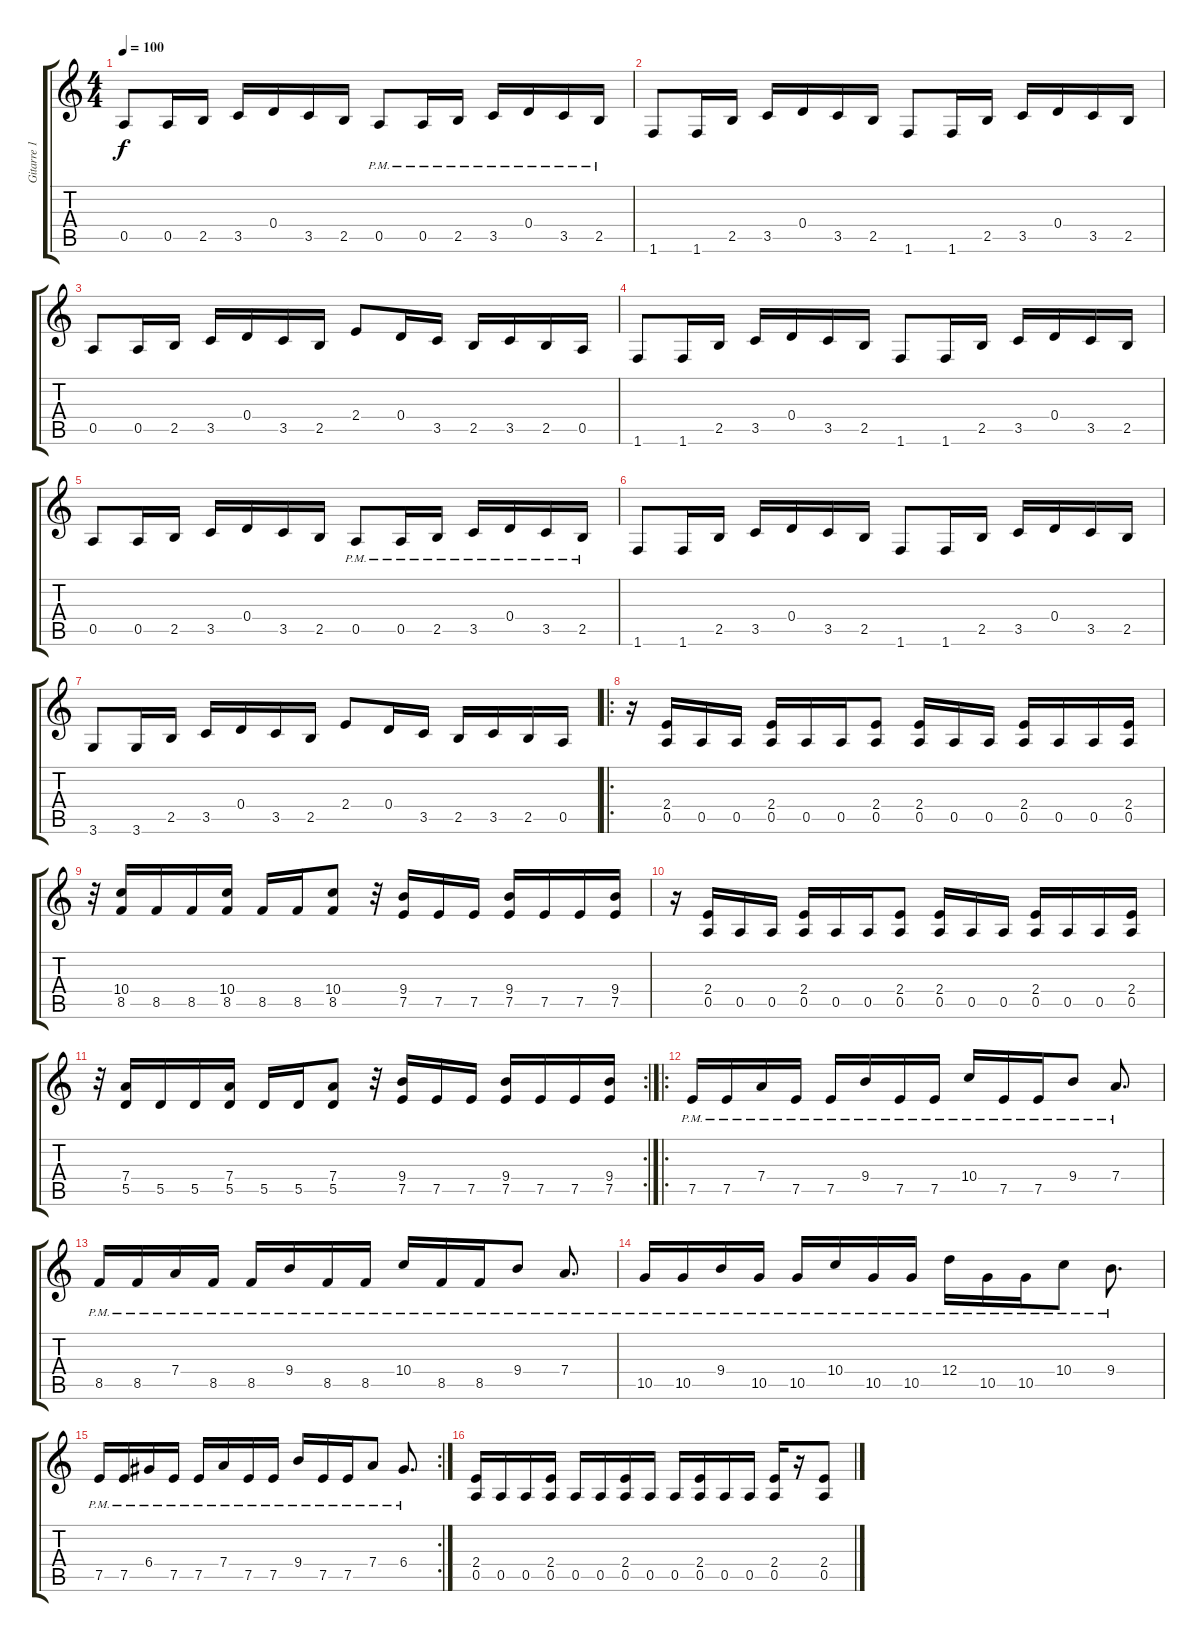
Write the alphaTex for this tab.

\track ("Gitarre 1" "Gitarre 1") {instrument overdrivenguitar}
\staff {score tabs}
\tuning (E4 B3 G3 D3 A2 E2) {hide}
\ts (4 4)
\tempo 100
\clef g2
\ks c
0.5.8{dy f} 0.5.16 2.5.16 3.5.16 0.4.16 3.5.16 2.5.16 0.5{pm}.8 0.5{pm}.16 2.5{pm}.16 3.5{pm}.16 0.4{pm}.16 3.5{pm}.16 2.5{pm}.16 |
1.6.8 1.6.16 2.5.16 3.5.16 0.4.16 3.5.16 2.5.16 1.6.8 1.6.16 2.5.16 3.5.16 0.4.16 3.5.16 2.5.16 |
0.5.8 0.5.16 2.5.16 3.5.16 0.4.16 3.5.16 2.5.16 2.4.8 0.4.16 3.5.16 2.5.16 3.5.16 2.5.16 0.5.16 |
1.6.8 1.6.16 2.5.16 3.5.16 0.4.16 3.5.16 2.5.16 1.6.8 1.6.16 2.5.16 3.5.16 0.4.16 3.5.16 2.5.16 |
0.5.8 0.5.16 2.5.16 3.5.16 0.4.16 3.5.16 2.5.16 0.5{pm}.8 0.5{pm}.16 2.5{pm}.16 3.5{pm}.16 0.4{pm}.16 3.5{pm}.16 2.5{pm}.16 |
1.6.8 1.6.16 2.5.16 3.5.16 0.4.16 3.5.16 2.5.16 1.6.8 1.6.16 2.5.16 3.5.16 0.4.16 3.5.16 2.5.16 |
3.6.8 3.6.16 2.5.16 3.5.16 0.4.16 3.5.16 2.5.16 2.4.8 0.4.16 3.5.16 2.5.16 3.5.16 2.5.16 0.5.16 |
\ro
r.16 (2.4 0.5).16 0.5.16 0.5.16 (2.4 0.5).16 0.5.16 0.5.16 (2.4 0.5).8 (2.4 0.5).16 0.5.16 0.5.16 (2.4 0.5).16 0.5.16 0.5.16 (2.4 0.5).16 |
r.32 (10.4 8.5).16 8.5.16 8.5.16 (10.4 8.5).16 8.5.16 8.5.16 (10.4 8.5).8 r.32 (9.4 7.5).16 7.5.16 7.5.16 (9.4 7.5).16 7.5.16 7.5.16 (9.4 7.5).16 |
r.16 (2.4 0.5).16 0.5.16 0.5.16 (2.4 0.5).16 0.5.16 0.5.16 (2.4 0.5).8 (2.4 0.5).16 0.5.16 0.5.16 (2.4 0.5).16 0.5.16 0.5.16 (2.4 0.5).16 |
\rc 2
r.32 (7.4 5.5).16 5.5.16 5.5.16 (7.4 5.5).16 5.5.16 5.5.16 (7.4 5.5).8 r.32 (9.4 7.5).16 7.5.16 7.5.16 (9.4 7.5).16 7.5.16 7.5.16 (9.4 7.5).16 |
\ro
7.5{pm}.16 7.5{pm}.16 7.4{pm}.16 7.5{pm}.16 7.5{pm}.16 9.4{pm}.16 7.5{pm}.16 7.5{pm}.16 10.4{pm}.16 7.5{pm}.16 7.5{pm}.16 9.4{pm}.8 7.4{pm}.8{d} |
8.5{pm}.16 8.5{pm}.16 7.4{pm}.16 8.5{pm}.16 8.5{pm}.16 9.4{pm}.16 8.5{pm}.16 8.5{pm}.16 10.4{pm}.16 8.5{pm}.16 8.5{pm}.16 9.4{pm}.8 7.4{pm}.8{d} |
10.5{pm}.16 10.5{pm}.16 9.4{pm}.16 10.5{pm}.16 10.5{pm}.16 10.4{pm}.16 10.5{pm}.16 10.5{pm}.16 12.4{pm}.16 10.5{pm}.16 10.5{pm}.16 10.4{pm}.8 9.4{pm}.8{d} |
\rc 2
7.5{pm}.16 7.5{pm}.16 6.4{pm}.16 7.5{pm}.16 7.5{pm}.16 7.4{pm}.16 7.5{pm}.16 7.5{pm}.16 9.4{pm}.16 7.5{pm}.16 7.5{pm}.16 7.4{pm}.8 6.4{pm}.8{d} |
(2.4 0.5).16 0.5.16 0.5.16 (2.4 0.5).16 0.5.16 0.5.16 (2.4 0.5).16 0.5.16 0.5.16 (2.4 0.5).16 0.5.16 0.5.16 (2.4 0.5).16 r.16 (2.4 0.5).8
